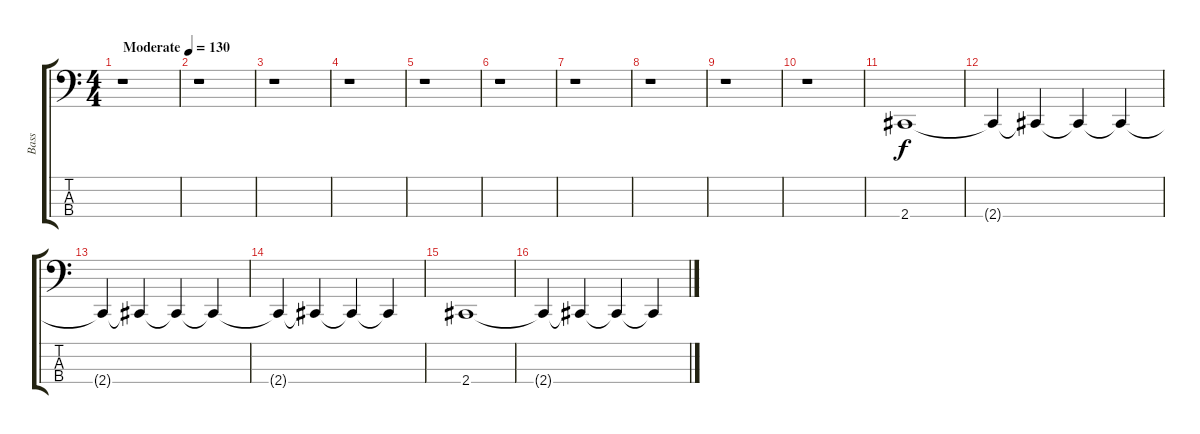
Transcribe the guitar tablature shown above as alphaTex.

\track ("Bass" "Bass") {instrument electricbasspick}
\staff {score tabs}
\tuning (E2 B1 Gb1 B0) {hide}
\ts (4 4)
\tempo (130 "Moderate")
\clef f4
\ks c
r.1{dy f instrument electricbasspick} |
r.1 |
r.1 |
r.1 |
r.1 |
r.1 |
r.1 |
r.1 |
r.1 |
r.1 |
2.4.1 |
2.4{t}.4 2.4{t}.4 2.4{t}.4 2.4{t}.4 |
2.4{t}.4 2.4{t}.4 2.4{t}.4 2.4{t}.4 |
2.4{t}.4 2.4{t}.4 2.4{t}.4 2.4{t}.4 |
2.4.1 |
2.4{t}.4 2.4{t}.4 2.4{t}.4 2.4{t}.4
